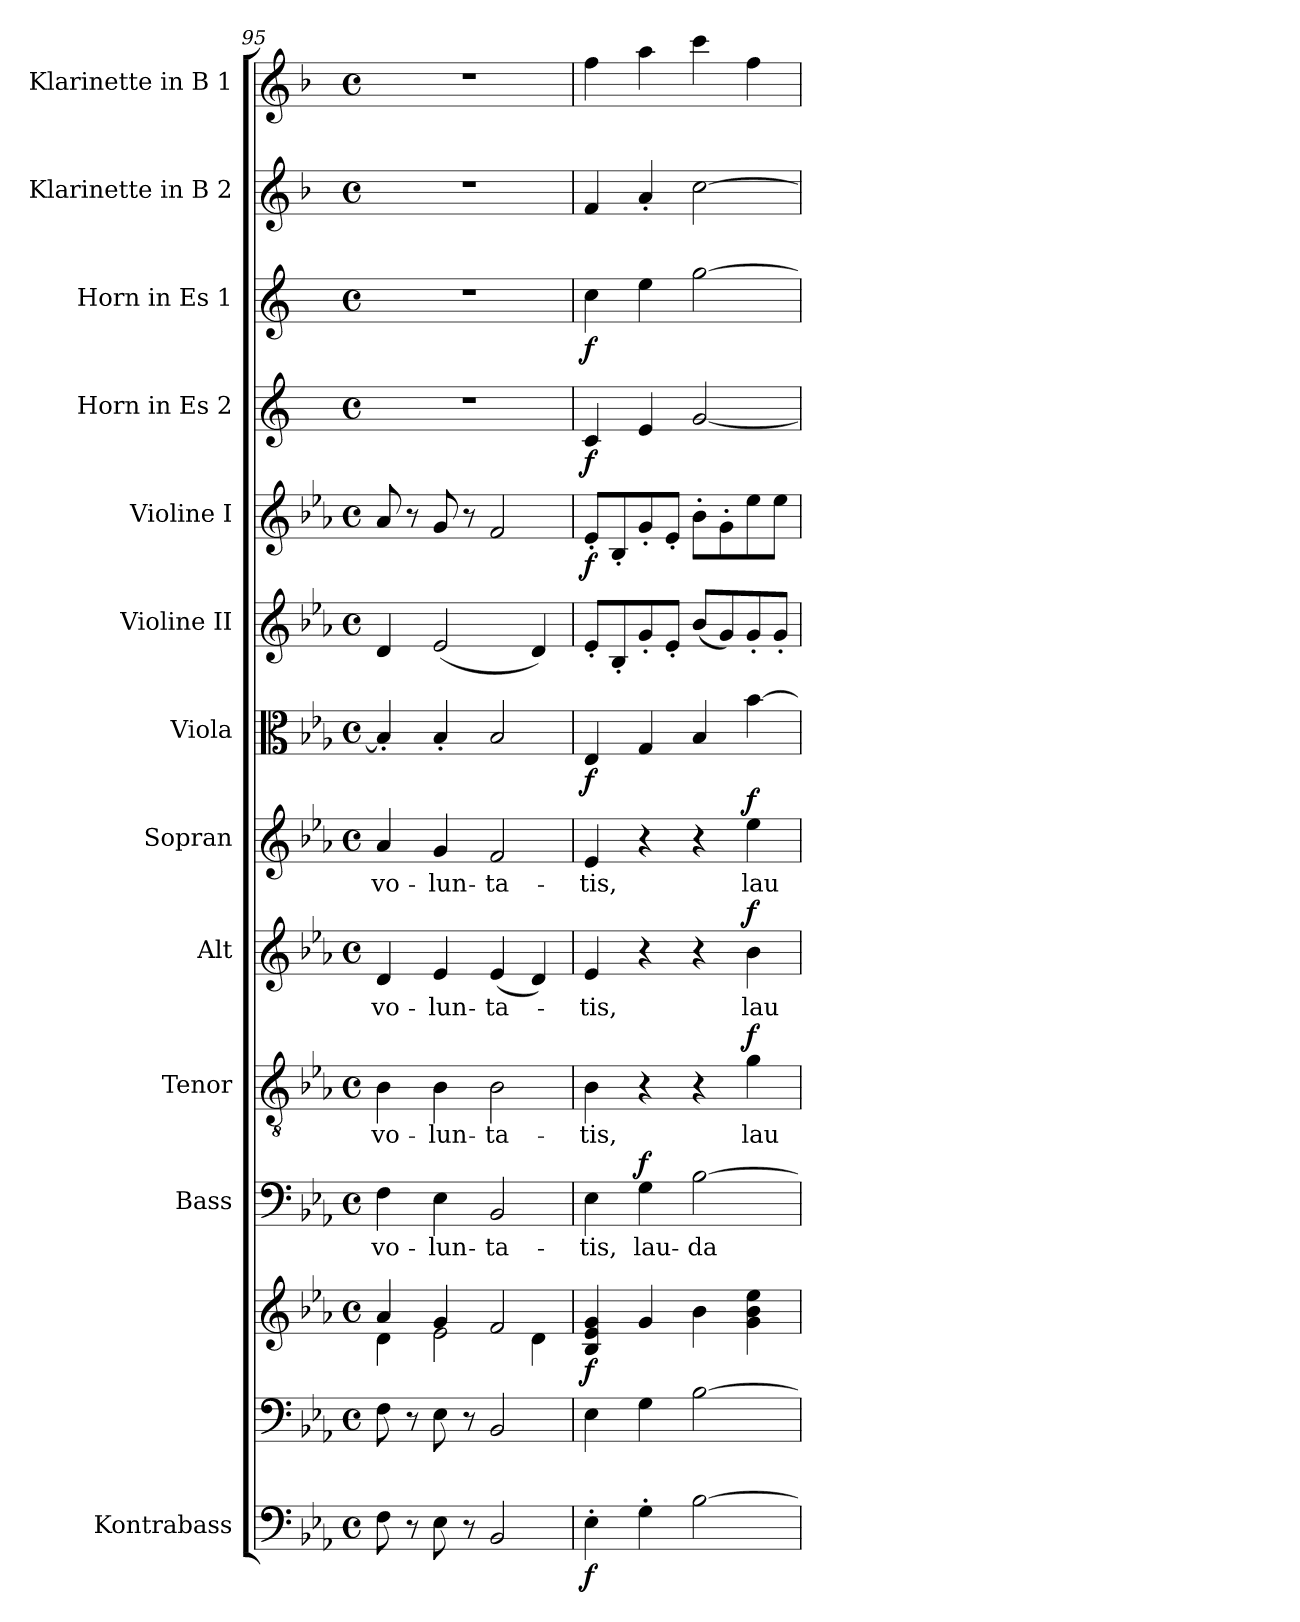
**kern	**dynam	**kern	**kern	**dynam	**kern	**text	**dynam	**kern	**text	**dynam	**kern	**text	**dynam	**kern	**text	**dynam	**kern	**dynam	**kern	**kern	**dynam	**kern	**dynam	**kern	**dynam	**kern	**kern
*part13	*part13	*part12	*part12	*part12	*part11	*part11	*part11	*part10	*part10	*part10	*part9	*part9	*part9	*part8	*part8	*part8	*part7	*part7	*part6	*part5	*part5	*part4	*part4	*part3	*part3	*part2	*part1
*staff14	*staff14	*staff13	*staff12	*staff12/13	*staff11	*staff11	*staff11	*staff10	*staff10	*staff10	*staff9	*staff9	*staff9	*staff8	*staff8	*staff8	*staff7	*staff7	*staff6	*staff5	*staff5	*staff4	*staff4	*staff3	*staff3	*staff2	*staff1
*I"Kontrabass	*	*	*	*	*I"Bass	*	*	*I"Tenor	*	*	*I"Alt	*	*	*I"Sopran	*	*	*I"Viola	*	*I"Violine II	*I"Violine I	*	*I"Horn in Es 2	*	*I"Horn in Es 1	*	*I"Klarinette in B 2	*I"Klarinette in B 1
*I'Kb.	*	*	*	*	*I'B	*	*	*I'T	*	*	*I'A	*	*	*I'S	*	*	*I'Vla.	*	*I'Vl. II	*I'Vl. I	*	*I'Hrn. 2	*	*I'Hrn. 1	*	*	*
*clefF4	*	*clefF4	*clefG2	*	*clefF4	*	*	*clefGv2	*	*	*clefG2	*	*	*clefG2	*	*	*clefC3	*	*clefG2	*clefG2	*	*clefG2	*	*clefG2	*	*clefG2	*clefG2
*ITrd7c12	*	*	*	*	*	*	*	*	*	*	*	*	*	*	*	*	*	*	*	*	*	*ITrd5c9	*	*ITrd5c9	*	*ITrd1c2	*ITrd1c2
*k[b-e-a-]	*	*k[b-e-a-]	*k[b-e-a-]	*	*k[b-e-a-]	*	*	*k[b-e-a-]	*	*	*k[b-e-a-]	*	*	*k[b-e-a-]	*	*	*k[b-e-a-]	*	*k[b-e-a-]	*k[b-e-a-]	*	*k[b-e-a-]	*	*k[b-e-a-]	*	*k[b-e-a-]	*k[b-e-a-]
*E-:	*	*E-:	*E-:	*	*E-:	*	*	*E-:	*	*	*E-:	*	*	*E-:	*	*	*E-:	*	*E-:	*E-:	*	*E-:	*	*E-:	*	*E-:	*E-:
*M4/4	*	*M4/4	*M4/4	*	*M4/4	*	*	*M4/4	*	*	*M4/4	*	*	*M4/4	*	*	*M4/4	*	*M4/4	*M4/4	*	*M4/4	*	*M4/4	*	*M4/4	*M4/4
*met(c)	*	*met(c)	*met(c)	*	*met(c)	*	*	*met(c)	*	*	*met(c)	*	*	*met(c)	*	*	*met(c)	*	*met(c)	*met(c)	*	*met(c)	*	*met(c)	*	*met(c)	*met(c)
=95	=95	=95	=95	=95	=95	=95	=95	=95	=95	=95	=95	=95	=95	=95	=95	=95	=95	=95	=95	=95	=95	=95	=95	=95	=95	=95	=95
*	*	*	*^	*	*	*	*	*	*	*	*	*	*	*	*	*	*	*	*	*	*	*	*	*	*	*	*
!	!	!	!	!	!	!	!LO:LY:b	!	!	!LO:LY:b	!	!	!LO:LY:b	!	!	!LO:LY:b	!	!	!	!	!	!	!	!	!	!	!	!
8FF\	.	8F\	4a-/	4d\	.	4F\	vo-	.	4B-\	vo-	.	4d/	vo-	.	4a-/	vo-	.	4B-'</]	.	4d/	8a-/	.	1r	.	1r	.	1r	1r
8r	.	8r	.	.	.	.	.	.	.	.	.	.	.	.	.	.	.	.	.	.	8r	.	.	.	.	.	.	.
!	!	!	!	!	!	!	!LO:LY:b	!	!	!LO:LY:b	!	!	!LO:LY:b	!	!	!LO:LY:b	!	!	!	!	!	!	!	!	!	!	!	!
8EE-\	.	8E-\	4g/	2e-\	.	4E-\	-lun-	.	4B-\	-lun-	.	4e-/	-lun-	.	4g/	-lun-	.	4B-'</	.	(<2e-/	8g/	.	.	.	.	.	.	.
8r	.	8r	.	.	.	.	.	.	.	.	.	.	.	.	.	.	.	.	.	.	8r	.	.	.	.	.	.	.
!	!	!	!	!	!	!	!LO:LY:b	!	!	!LO:LY:b	!	!	!LO:LY:b	!	!	!LO:LY:b	!	!	!	!	!	!	!	!	!	!	!	!
2BBB-/	.	2BB-/	2f/	.	.	2BB-/	-ta-	.	2B-\	-ta-	.	(<4e-/	-ta-	.	2f/	-ta-	.	2B-/	.	.	2f/	.	.	.	.	.	.	.
.	.	.	.	4d\	.	.	.	.	.	.	.	4d/)	.	.	.	.	.	.	.	4d/)	.	.	.	.	.	.	.	.
=96	=96	=96	=96	=96	=96	=96	=96	=96	=96	=96	=96	=96	=96	=96	=96	=96	=96	=96	=96	=96	=96	=96	=96	=96	=96	=96	=96	=96
!	!LO:DY:b	!	!	!	!LO:DY:b	!	!LO:LY:b	!	!	!LO:LY:b	!	!	!LO:LY:b	!	!	!LO:LY:b	!	!	!LO:DY:b	!	!	!LO:DY:b	!	!LO:DY:b	!	!LO:DY:b	!	!
*	*	*	*v	*v	*	*	*	*	*	*	*	*	*	*	*	*	*	*	*	*	*	*	*	*	*	*	*	*
4EE-'>\	f	4E-\	4B-/ 4e-/ 4g/	f	4E-\	-tis,	.	4B-\	-tis,	.	4e-/	-tis,	.	4e-/	-tis,	.	4E-/	f	8e-'</L	8e-'</L	f	4E-/	f	4e-\	f	4e-/	4ee-\
.	.	.	.	.	.	.	.	.	.	.	.	.	.	.	.	.	.	.	8B-'</	8B-'</	.	.	.	.	.	.	.
!	!	!	!	!	!	!LO:LY:b	!LO:DY:a	!	!	!	!	!	!	!	!	!	!	!	!	!	!	!	!	!	!	!	!
4GG'>\	.	4G\	4g/	.	4G\	lau-	f	4r	.	.	4r	.	.	4r	.	.	4G/	.	8g'</	8g'</	.	4G/	.	4g\	.	4g'</	4gg\
.	.	.	.	.	.	.	.	.	.	.	.	.	.	.	.	.	.	.	8e-'</J	8e-'</J	.	.	.	.	.	.	.
!	!	!	!	!	!	!LO:LY:b	!	!	!	!	!	!	!	!	!	!	!	!	!	!	!	!	!	!	!	!	!
[2BB-\	.	[2B-\	4b-\	.	[2B-\	-da-	.	4r	.	.	4r	.	.	4r	.	.	4B-/	.	(<8b-/L	8b-'>\L	.	[2B-/	.	[2b-\	.	[2b-\	4bb-\
.	.	.	.	.	.	.	.	.	.	.	.	.	.	.	.	.	.	.	8g/)	8g'>\	.	.	.	.	.	.	.
!	!	!	!	!	!	!	!	!	!LO:LY:b	!LO:DY:a	!	!LO:LY:b	!LO:DY:a	!	!LO:LY:b	!LO:DY:a	!	!	!	!	!	!	!	!	!	!	!
.	.	.	4g\ 4b-\ 4ee-\	.	.	.	.	4g\	lau-	f	4b-\	lau-	f	4ee-\	lau-	f	[4b-\	.	8g'</	8ee-\	.	.	.	.	.	.	4ee-\
.	.	.	.	.	.	.	.	.	.	.	.	.	.	.	.	.	.	.	8g'</J	8ee-\J	.	.	.	.	.	.	.
=	=	=	=	=	=	=	=	=	=	=	=	=	=	=	=	=	=	=	=	=	=	=	=	=	=	=	=
*-	*-	*-	*-	*-	*-	*-	*-	*-	*-	*-	*-	*-	*-	*-	*-	*-	*-	*-	*-	*-	*-	*-	*-	*-	*-	*-	*-
